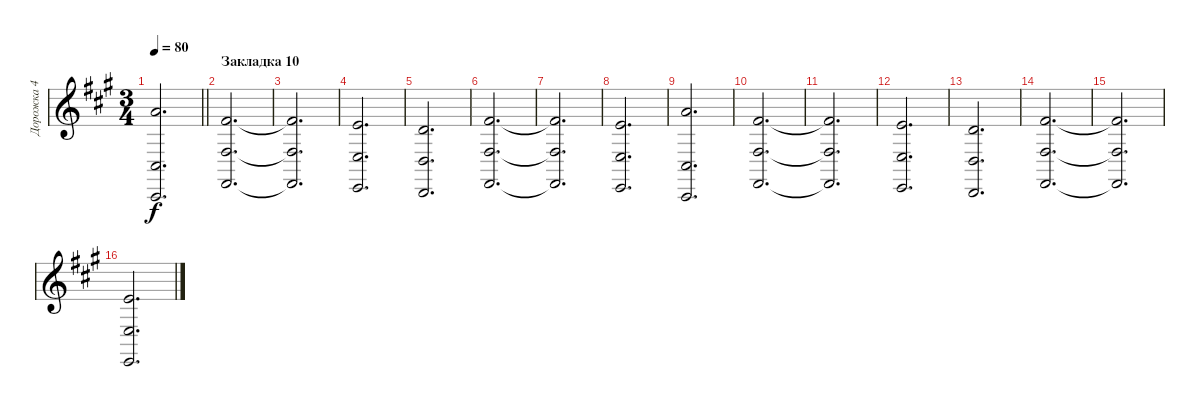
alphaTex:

\track ("Дорожка 4" "Дорожка 4") {instrument pad2warm}
\staff {score}
\tuning (C4 G3 Eb3 Bb2 F2 C2) {hide}
\ts (3 4)
\tempo 80
\clef g2
\barLineRight lightlight
\ks f#minor
(9.1 3.4 1.6).2{d dy f} |
\section ("" "Закладка 10")
(6.1 3.3 6.6).2{d} |
(6.1{t} 3.3{t} 6.6{t}).2{d} |
(4.1 6.4 4.6).2{d} |
(2.1 4.4 2.6).2{d} |
(6.1 3.3 6.6).2{d} |
(6.1{t} 3.3{t} 6.6{t}).2{d} |
(4.1 6.4 4.6).2{d} |
(9.1 3.4 1.6).2{d} |
(6.1 3.3 6.6).2{d} |
(6.1{t} 3.3{t} 6.6{t}).2{d} |
(4.1 6.4 4.6).2{d} |
(2.1 4.4 2.6).2{d} |
(6.1 3.3 6.6).2{d} |
(6.1{t} 3.3{t} 6.6{t}).2{d} |
(4.1 6.4 4.6).2{d}
